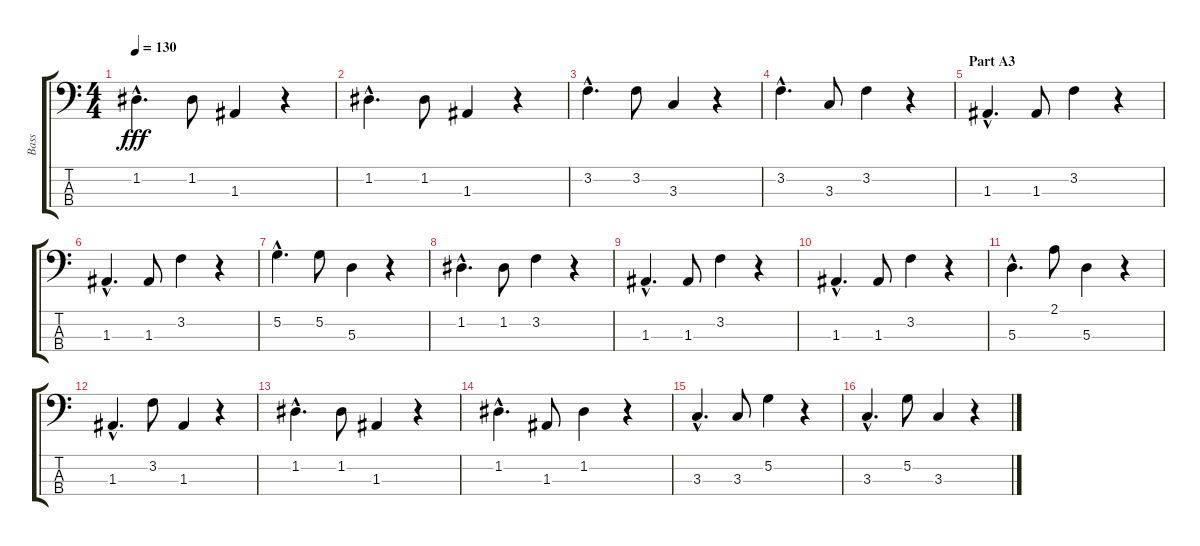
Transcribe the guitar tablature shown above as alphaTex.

\track ("Bass" "Bass") {instrument electricguitarmuted}
\staff {score tabs}
\tuning (G2 D2 A1 E1) {hide}
\ts (4 4)
\tempo 130
\clef f4
\ks c
1.2{hac}.4{d dy fff} 1.2.8 1.3.4 r.4 |
1.2{hac}.4{d} 1.2.8 1.3.4 r.4 |
3.2{hac}.4{d} 3.2.8 3.3.4 r.4 |
3.2{hac}.4{d} 3.3.8 3.2.4 r.4 |
\section ("" "Part A3")
1.3{hac}.4{d} 1.3.8 3.2.4 r.4 |
1.3{hac}.4{d} 1.3.8 3.2.4 r.4 |
5.2{hac}.4{d} 5.2.8 5.3.4 r.4 |
1.2{hac}.4{d} 1.2.8 3.2.4 r.4 |
1.3{hac}.4{d} 1.3.8 3.2.4 r.4 |
1.3{hac}.4{d} 1.3.8 3.2.4 r.4 |
5.3{hac}.4{d} 2.1.8 5.3.4 r.4 |
1.3{hac}.4{d} 3.2.8 1.3.4 r.4 |
1.2{hac}.4{d} 1.2.8 1.3.4 r.4 |
1.2{hac}.4{d} 1.3.8 1.2.4 r.4 |
3.3{hac}.4{d} 3.3.8 5.2.4 r.4 |
3.3{hac}.4{d} 5.2.8 3.3.4 r.4
